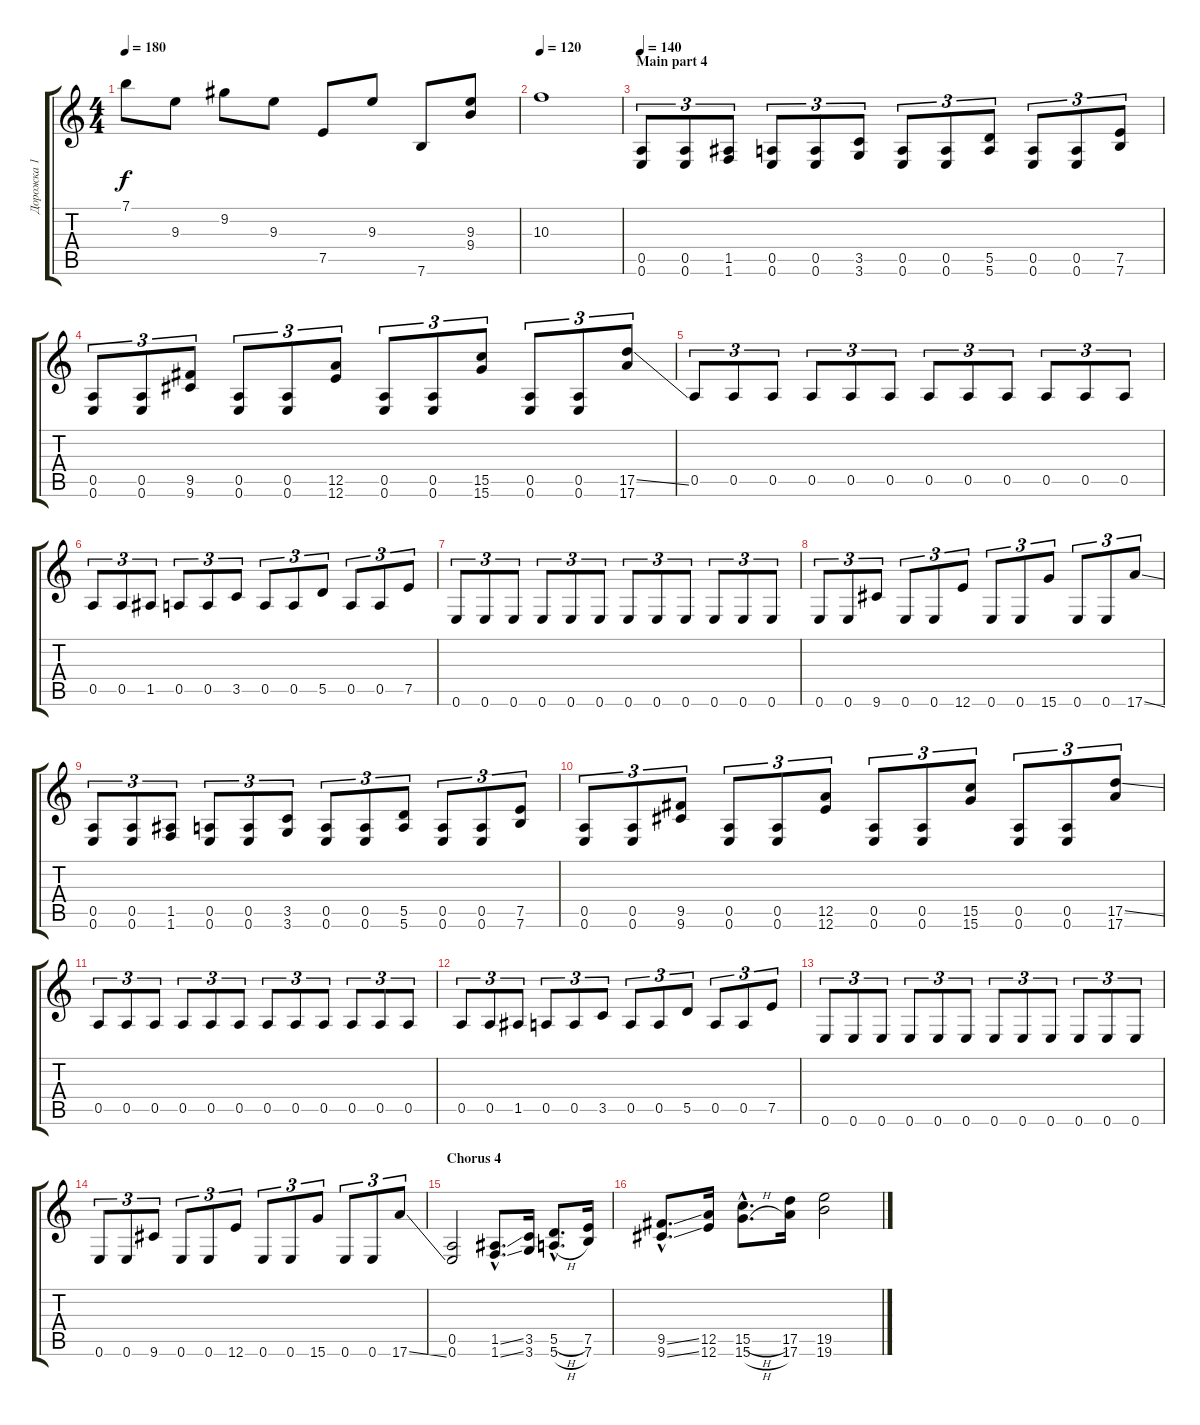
\track ("Дорожка 1" "Дорожка 1") {instrument distortionguitar}
\staff {score tabs}
\tuning (E4 B3 G3 D3 A2 E2) {hide}
\ts (4 4)
\tempo 180
\clef g2
\ks c
7.1.8{dy f} 9.3.8 9.2.8 9.3.8 7.5.8 9.3.8 7.6.8 (9.3 9.4).8 |
\tempo 120
10.3.1 |
\section ("" "Main part 4")
\tempo 140
(0.5 0.6).8{tu (3 2) volume 13} (0.5 0.6).8{tu (3 2) volume 13} (1.5 1.6).8{tu (3 2)} (0.5 0.6).8{tu (3 2)} (0.5 0.6).8{tu (3 2)} (3.5 3.6).8{tu (3 2)} (0.5 0.6).8{tu (3 2)} (0.5 0.6).8{tu (3 2)} (5.5 5.6).8{tu (3 2)} (0.5 0.6).8{tu (3 2)} (0.5 0.6).8{tu (3 2)} (7.5 7.6).8{tu (3 2)} |
(0.5 0.6).8{tu (3 2)} (0.5 0.6).8{tu (3 2)} (9.5 9.6).8{tu (3 2)} (0.5 0.6).8{tu (3 2)} (0.5 0.6).8{tu (3 2)} (12.5 12.6).8{tu (3 2)} (0.5 0.6).8{tu (3 2)} (0.5 0.6).8{tu (3 2)} (15.5 15.6).8{tu (3 2)} (0.5 0.6).8{tu (3 2)} (0.5 0.6).8{tu (3 2)} (17.5{ss} 17.6).8{tu (3 2)} |
0.5.8{tu (3 2)} 0.5.8{tu (3 2)} 0.5.8{tu (3 2)} 0.5.8{tu (3 2)} 0.5.8{tu (3 2)} 0.5.8{tu (3 2)} 0.5.8{tu (3 2)} 0.5.8{tu (3 2)} 0.5.8{tu (3 2)} 0.5.8{tu (3 2)} 0.5.8{tu (3 2)} 0.5.8{tu (3 2)} |
0.5.8{tu (3 2)} 0.5.8{tu (3 2)} 1.5.8{tu (3 2)} 0.5.8{tu (3 2)} 0.5.8{tu (3 2)} 3.5.8{tu (3 2)} 0.5.8{tu (3 2)} 0.5.8{tu (3 2)} 5.5.8{tu (3 2)} 0.5.8{tu (3 2)} 0.5.8{tu (3 2)} 7.5.8{tu (3 2)} |
0.6.8{tu (3 2)} 0.6.8{tu (3 2)} 0.6.8{tu (3 2)} 0.6.8{tu (3 2)} 0.6.8{tu (3 2)} 0.6.8{tu (3 2)} 0.6.8{tu (3 2)} 0.6.8{tu (3 2)} 0.6.8{tu (3 2)} 0.6.8{tu (3 2)} 0.6.8{tu (3 2)} 0.6.8{tu (3 2)} |
0.6.8{tu (3 2)} 0.6.8{tu (3 2)} 9.6.8{tu (3 2)} 0.6.8{tu (3 2)} 0.6.8{tu (3 2)} 12.6.8{tu (3 2)} 0.6.8{tu (3 2)} 0.6.8{tu (3 2)} 15.6.8{tu (3 2)} 0.6.8{tu (3 2)} 0.6.8{tu (3 2)} 17.6{ss}.8{tu (3 2)} |
(0.5 0.6).8{tu (3 2)} (0.5 0.6).8{tu (3 2)} (1.5 1.6).8{tu (3 2)} (0.5 0.6).8{tu (3 2)} (0.5 0.6).8{tu (3 2)} (3.5 3.6).8{tu (3 2)} (0.5 0.6).8{tu (3 2)} (0.5 0.6).8{tu (3 2)} (5.5 5.6).8{tu (3 2)} (0.5 0.6).8{tu (3 2)} (0.5 0.6).8{tu (3 2)} (7.5 7.6).8{tu (3 2)} |
(0.5 0.6).8{tu (3 2)} (0.5 0.6).8{tu (3 2)} (9.5 9.6).8{tu (3 2)} (0.5 0.6).8{tu (3 2)} (0.5 0.6).8{tu (3 2)} (12.5 12.6).8{tu (3 2)} (0.5 0.6).8{tu (3 2)} (0.5 0.6).8{tu (3 2)} (15.5 15.6).8{tu (3 2)} (0.5 0.6).8{tu (3 2)} (0.5 0.6).8{tu (3 2)} (17.5{ss} 17.6).8{tu (3 2)} |
0.5.8{tu (3 2)} 0.5.8{tu (3 2)} 0.5.8{tu (3 2)} 0.5.8{tu (3 2)} 0.5.8{tu (3 2)} 0.5.8{tu (3 2)} 0.5.8{tu (3 2)} 0.5.8{tu (3 2)} 0.5.8{tu (3 2)} 0.5.8{tu (3 2)} 0.5.8{tu (3 2)} 0.5.8{tu (3 2)} |
0.5.8{tu (3 2)} 0.5.8{tu (3 2)} 1.5.8{tu (3 2)} 0.5.8{tu (3 2)} 0.5.8{tu (3 2)} 3.5.8{tu (3 2)} 0.5.8{tu (3 2)} 0.5.8{tu (3 2)} 5.5.8{tu (3 2)} 0.5.8{tu (3 2)} 0.5.8{tu (3 2)} 7.5.8{tu (3 2)} |
0.6.8{tu (3 2)} 0.6.8{tu (3 2)} 0.6.8{tu (3 2)} 0.6.8{tu (3 2)} 0.6.8{tu (3 2)} 0.6.8{tu (3 2)} 0.6.8{tu (3 2)} 0.6.8{tu (3 2)} 0.6.8{tu (3 2)} 0.6.8{tu (3 2)} 0.6.8{tu (3 2)} 0.6.8{tu (3 2)} |
0.6.8{tu (3 2)} 0.6.8{tu (3 2)} 9.6.8{tu (3 2)} 0.6.8{tu (3 2)} 0.6.8{tu (3 2)} 12.6.8{tu (3 2)} 0.6.8{tu (3 2)} 0.6.8{tu (3 2)} 15.6.8{tu (3 2)} 0.6.8{tu (3 2)} 0.6.8{tu (3 2)} 17.6{ss}.8{tu (3 2)} |
\section ("" "Chorus 4")
(0.5 0.6).2 (1.5{ss hac} 1.6{ss hac}).8{d} (3.5 3.6).16 (5.5{h hac} 5.6{h hac}).8{d} (7.5 7.6).16 |
(9.5{ss hac} 9.6{ss hac}).8{d} (12.5 12.6).16 (15.5{h hac} 15.6{h hac}).8{d} (17.5 17.6).16 (19.5{ss} 19.6{ss}).2
